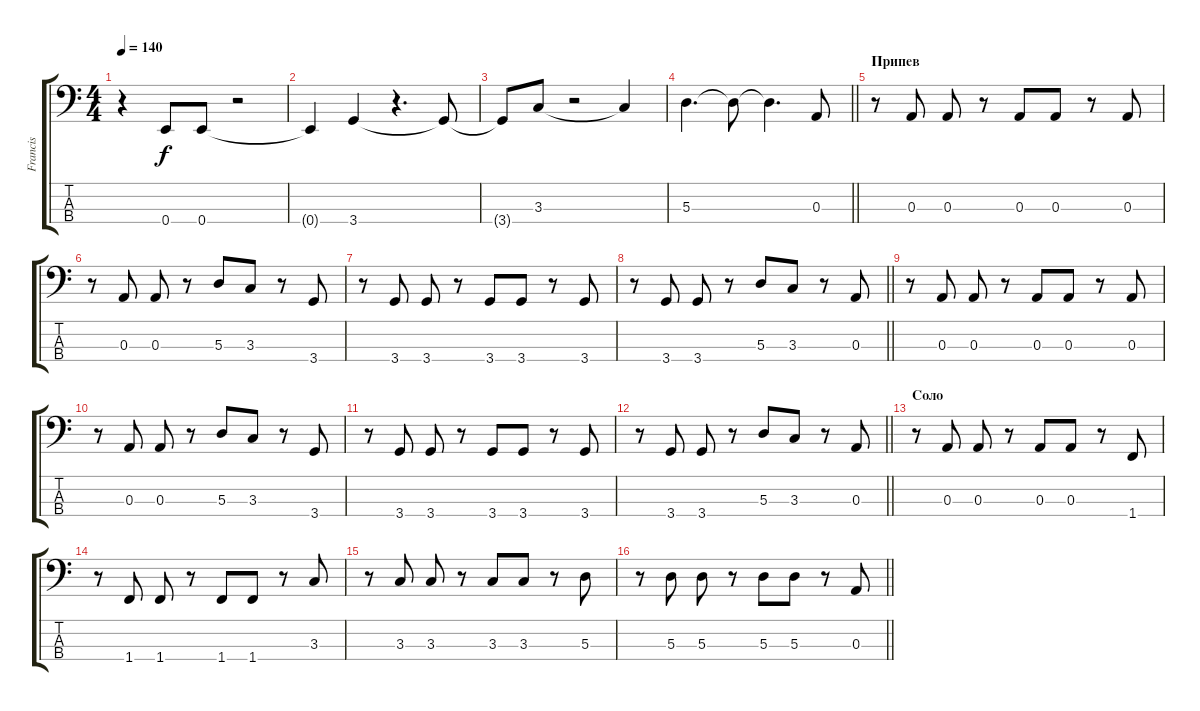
\track ("Francis" "Francis") {instrument electricbasspick}
\staff {score tabs}
\tuning (G2 D2 A1 E1) {hide}
\ts (4 4)
\tempo 140
\clef f4
\ks c
r.4{dy f} 0.4{t}.8 0.4.8 r.2 |
0.4{t}.4 3.4.4 r.4{d} 3.4{t}.8 |
3.4{t}.8 3.3.8 r.2 3.3{t}.4 |
\barLineRight lightlight
5.3.4{d} 5.3{t}.8 5.3{t}.4{d} 0.3.8 |
\section ("" "Припев")
r.8 0.3.8 0.3.8 r.8 0.3.8 0.3.8 r.8 0.3.8 |
r.8 0.3.8 0.3.8 r.8 5.3.8 3.3.8 r.8 3.4.8 |
r.8 3.4.8 3.4.8 r.8 3.4.8 3.4.8 r.8 3.4.8 |
\barLineRight lightlight
r.8 3.4.8 3.4.8 r.8 5.3.8 3.3.8 r.8 0.3.8 |
r.8 0.3.8 0.3.8 r.8 0.3.8 0.3.8 r.8 0.3.8 |
r.8 0.3.8 0.3.8 r.8 5.3.8 3.3.8 r.8 3.4.8 |
r.8 3.4.8 3.4.8 r.8 3.4.8 3.4.8 r.8 3.4.8 |
\barLineRight lightlight
r.8 3.4.8 3.4.8 r.8 5.3.8 3.3.8 r.8 0.3.8 |
\section ("" "Соло")
r.8 0.3.8 0.3.8 r.8 0.3.8 0.3.8 r.8 1.4.8 |
r.8 1.4.8 1.4.8 r.8 1.4.8 1.4.8 r.8 3.3.8 |
r.8 3.3.8 3.3.8 r.8 3.3.8 3.3.8 r.8 5.3.8 |
\barLineRight lightlight
r.8 5.3.8 5.3.8 r.8 5.3.8 5.3.8 r.8 0.3.8
